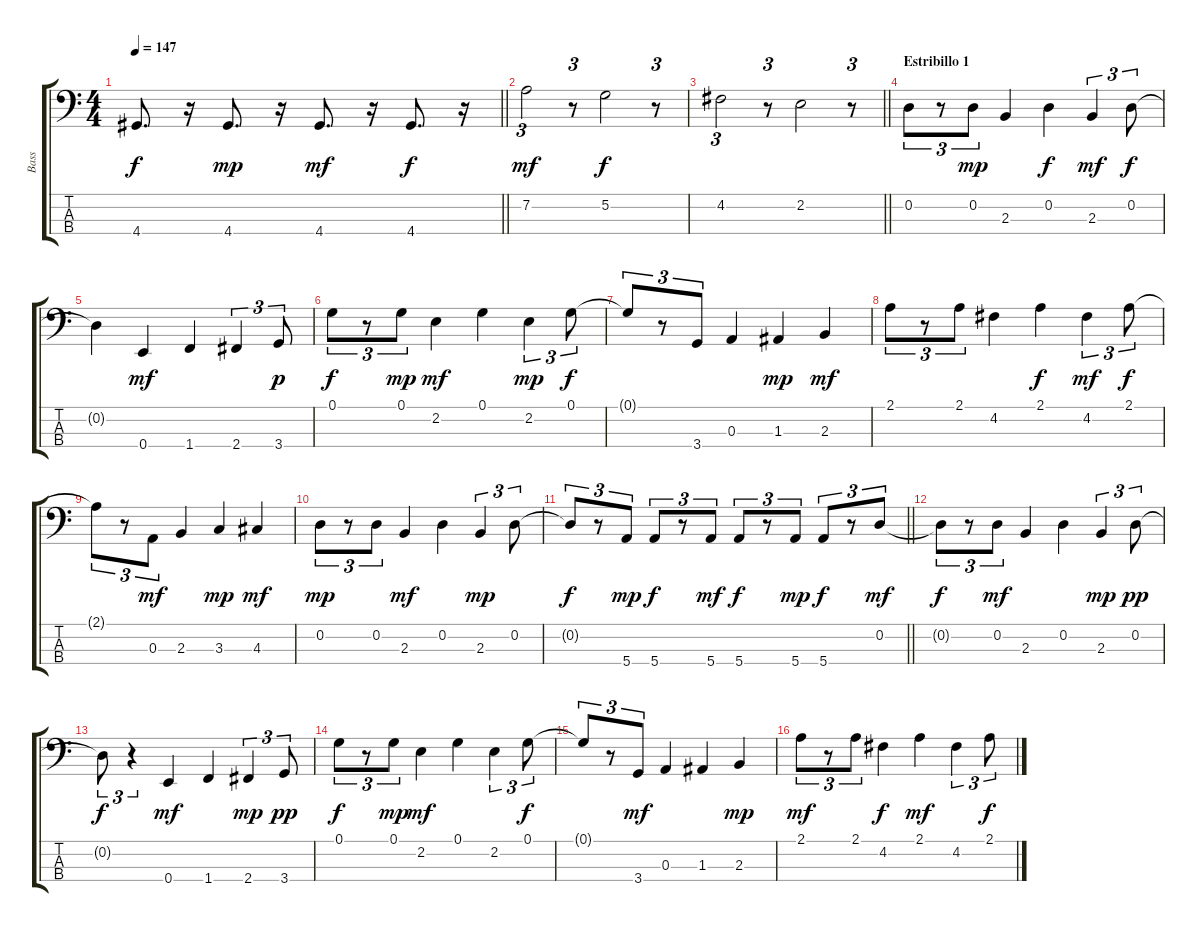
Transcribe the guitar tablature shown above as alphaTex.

\track ("Bass" "Bass") {instrument electricbassfinger}
\staff {score tabs}
\tuning (G2 D2 A1 E1) {hide}
\ts (4 4)
\tempo 147
\clef f4
\barLineRight lightlight
\ks c
4.4.8{d dy f} r.16 4.4.8{d dy mp} r.16 4.4.8{d dy mf} r.16 4.4.8{d dy f} r.16 |
7.2.2{tu (3 2) dy mf} r.8{tu (3 2)} 5.2.2{dy f} r.8{tu (3 2)} |
\barLineRight lightlight
4.2.2{tu (3 2)} r.8{tu (3 2)} 2.2.2 r.8{tu (3 2)} |
\section ("" "Estribillo 1")
0.2.8{tu (3 2)} r.8{tu (3 2)} 0.2.8{tu (3 2) dy mp} 2.3.4 0.2.4{dy f} 2.3.4{tu (3 2) dy mf} 0.2.8{tu (3 2) dy f} |
0.2{t}.4 0.4.4{dy mf} 1.4.4 2.4.4{tu (3 2)} 3.4.8{tu (3 2) dy p} |
0.1.8{tu (3 2) dy f} r.8{tu (3 2)} 0.1.8{tu (3 2) dy mp} 2.2.4{dy mf} 0.1.4 2.2.4{tu (3 2) dy mp} 0.1.8{tu (3 2) dy f} |
0.1{t}.8{tu (3 2)} r.8{tu (3 2)} 3.4.8{tu (3 2)} 0.3.4 1.3.4{dy mp} 2.3.4{dy mf} |
2.1.8{tu (3 2)} r.8{tu (3 2)} 2.1.8{tu (3 2)} 4.2.4 2.1.4{dy f} 4.2.4{tu (3 2) dy mf} 2.1.8{tu (3 2) dy f} |
2.1{t}.8{tu (3 2)} r.8{tu (3 2)} 0.3.8{tu (3 2) dy mf} 2.3.4 3.3.4{dy mp} 4.3.4{dy mf} |
0.2.8{tu (3 2) dy mp} r.8{tu (3 2)} 0.2.8{tu (3 2)} 2.3.4{dy mf} 0.2.4 2.3.4{tu (3 2) dy mp} 0.2.8{tu (3 2)} |
\barLineRight lightlight
0.2{t}.8{tu (3 2) dy f} r.8{tu (3 2)} 5.4.8{tu (3 2) dy mp} 5.4.8{tu (3 2) dy f} r.8{tu (3 2)} 5.4.8{tu (3 2) dy mf} 5.4.8{tu (3 2) dy f} r.8{tu (3 2)} 5.4.8{tu (3 2) dy mp} 5.4.8{tu (3 2) dy f} r.8{tu (3 2)} 0.2.8{tu (3 2) dy mf} |
0.2{t}.8{tu (3 2) dy f} r.8{tu (3 2)} 0.2.8{tu (3 2) dy mf} 2.3.4 0.2.4 2.3.4{tu (3 2) dy mp} 0.2.8{tu (3 2) dy pp} |
0.2{t}.8{tu (3 2) dy f} r.4{tu (3 2)} 0.4.4{dy mf} 1.4.4 2.4.4{tu (3 2) dy mp} 3.4.8{tu (3 2) dy pp} |
0.1.8{tu (3 2) dy f} r.8{tu (3 2)} 0.1.8{tu (3 2) dy mp} 2.2.4{dy mf} 0.1.4 2.2.4{tu (3 2)} 0.1.8{tu (3 2) dy f} |
0.1{t}.8{tu (3 2)} r.8{tu (3 2)} 3.4.8{tu (3 2) dy mf} 0.3.4 1.3.4 2.3.4{dy mp} |
2.1.8{tu (3 2) dy mf} r.8{tu (3 2)} 2.1.8{tu (3 2)} 4.2.4{dy f} 2.1.4{dy mf} 4.2.4{tu (3 2)} 2.1.8{tu (3 2) dy f}
